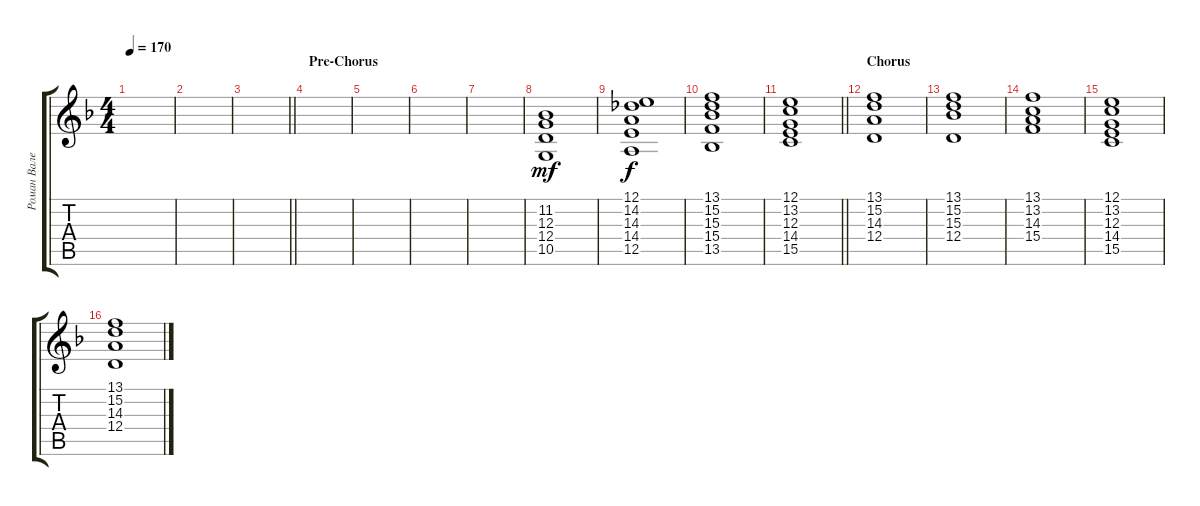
\track ("Роман Валерьев" "Роман Вале") {instrument stringensemble1}
\staff {score tabs}
\tuning (E4 B3 G3 D3 A2 E2) {hide}
\ts (4 4)
\tempo 170
\clef g2
\ks f
|
|
\barLineRight lightlight
|
\section ("" "Pre-Chorus")
|
|
|
|
(11.2 12.3 12.4 10.5).1{dy mf} |
(12.1 14.2 14.3 14.4 12.5).1{dy f} |
(13.1 15.2 15.3 15.4 13.5).1 |
\barLineRight lightlight
(12.1 13.2 12.3 14.4 15.5).1 |
\section ("" "Chorus")
(13.1 15.2 14.3 12.4).1 |
(13.1 15.2 15.3 12.4).1 |
(13.1 13.2 14.3 15.4).1 |
(12.1 13.2 12.3 14.4 15.5).1 |
(13.1 15.2 14.3 12.4).1
